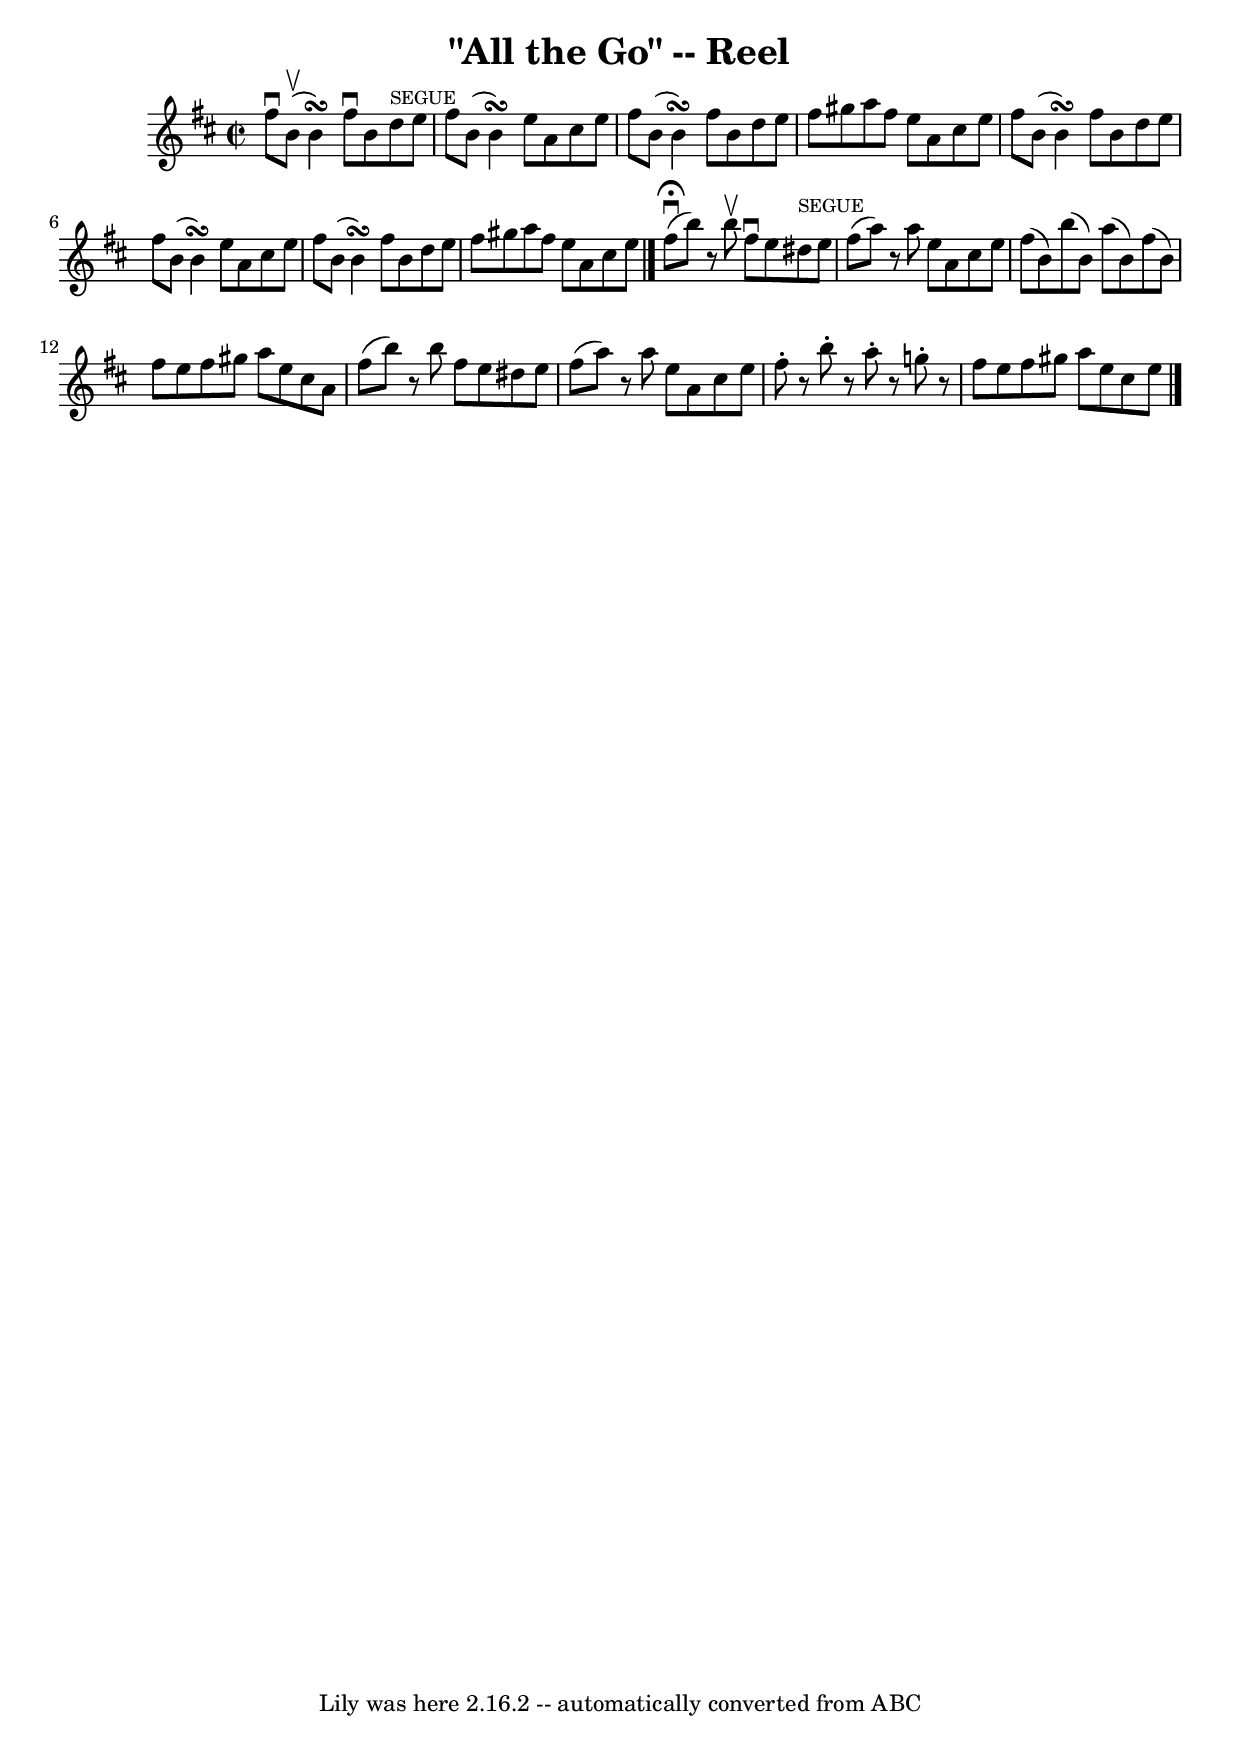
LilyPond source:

\version "2.7.40"
\include "Mammoth.ily"
\header {
	book = "Ryan's Mammoth Collection"
	crossRefNumber = "1"
	footnotes = "\\\\263"
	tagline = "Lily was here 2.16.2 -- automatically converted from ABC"
	title = "\"All the Go\" -- Reel"
}
voicedefault =  {
\set Score.defaultBarType = "empty"

\override Staff.TimeSignature #'style = #'C
 \time 2/2 \key b \minor fis''8^\downbow b'8^\upbow(b'4\turn)   
fis''8^\downbow b'8 d''8^\segue e''8    |
 fis''8 b'8 (
b'4\turn) e''8 a'8 cis''8 e''8    |
 fis''8 b'8 (
b'4\turn) fis''8 b'8 d''8 e''8    |
 fis''8 gis''8 
 a''8 fis''8 e''8 a'8 cis''8 e''8    |
 fis''8    
b'8 (b'4\turn) fis''8 b'8 d''8 e''8    |
 fis''8    
b'8 (b'4\turn) e''8 a'8 cis''8 e''8    |
 fis''8    
b'8 (b'4\turn) fis''8 b'8 d''8 e''8    |
 fis''8    
gis''8 a''8 fis''8 e''8 a'8 cis''8 e''8    \bar "|."     
fis''8^\fermata^\downbow(b''8)   r8 b''8^\upbow fis''8^\downbow   
e''8 dis''8^\segue e''8    |
 fis''8 (a''8)   r8 a''8    
e''8 a'8 cis''8 e''8    |
 fis''8 (b'8) b''8 (b'8  
-) a''8 (b'8) fis''8 (b'8)   |
 fis''8 e''8    
fis''8 gis''8 a''8 e''8 cis''8 a'8    |
 fis''8 (
b''8)   r8 b''8 fis''8 e''8 dis''8 e''8    |
 fis''8 (
 a''8)   r8 a''8 e''8 a'8 cis''8 e''8    |
 fis''8 -. 
  r8 b''8 -.   r8 a''8 -.   r8 g''!8 -.   r8   |
 fis''8 e''8    
fis''8 gis''8 a''8 e''8 cis''8 e''8          \bar "|."   
}

\score{
    <<

	\context Staff="default"
	{
	    \voicedefault 
	}

    >>
	\layout {
	}
	\midi {}
}
